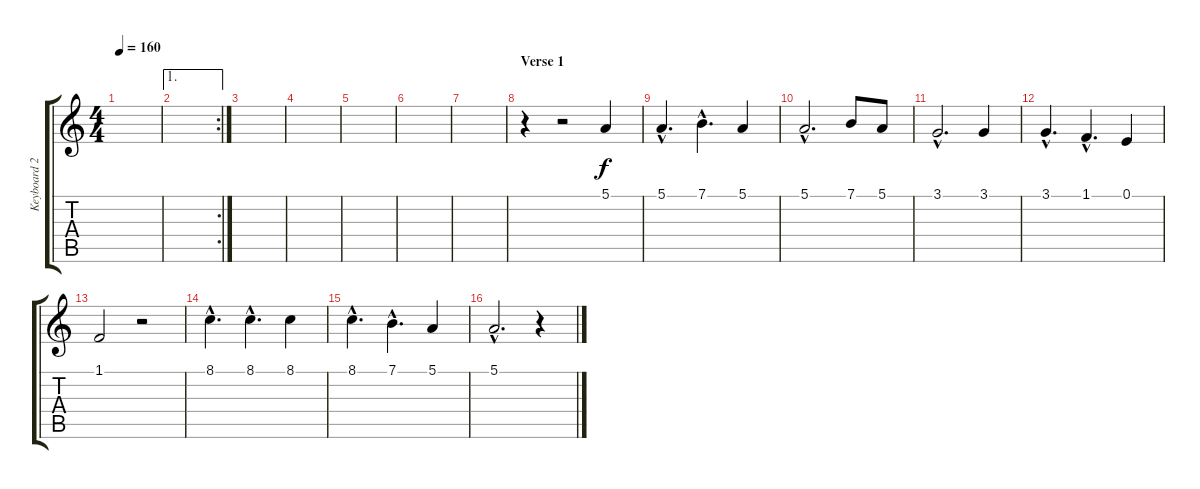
\track ("Keyboard 2 - BG" "Keyboard 2") {instrument frenchhorn}
\staff {score tabs}
\tuning (E4 B3 G3 D3 A2 E2) {hide}
\ts (4 4)
\tempo 160
\clef g2
\ks c
|
\ae 1
\rc 2
|
|
|
|
|
|
\section ("" "Verse 1")
r.4 r.2 5.1.4 |
5.1{hac}.4{d} 7.1{hac}.4{d} 5.1.4 |
5.1{hac}.2{d} 7.1.8 5.1.8 |
3.1{hac}.2{d} 3.1.4 |
3.1{hac}.4{d} 1.1{hac}.4{d} 0.1.4 |
1.1.2 r.2 |
8.1{hac}.4{d} 8.1{hac}.4{d} 8.1.4 |
8.1{hac}.4{d} 7.1{hac}.4{d} 5.1.4 |
5.1{hac}.2{d} r.4
